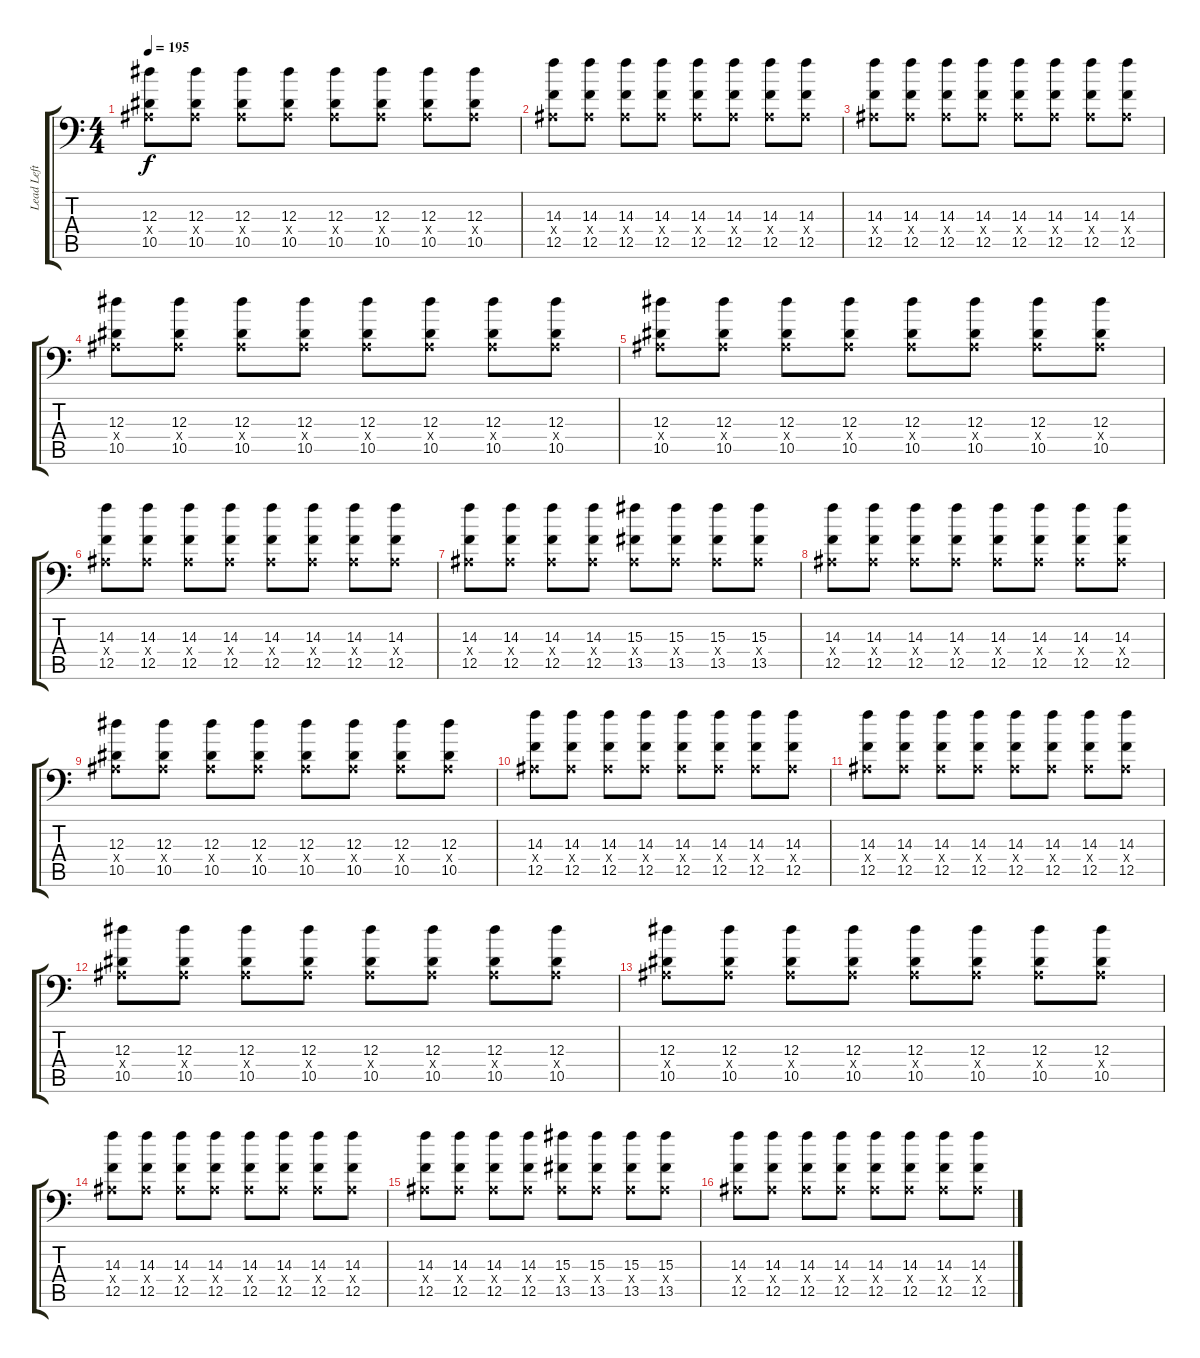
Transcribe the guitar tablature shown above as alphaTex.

\track ("Lead Left 1" "Lead Left ") {instrument distortionguitar}
\staff {score tabs}
\tuning (C4 G3 Eb3 Bb2 F2 Bb1) {hide}
\ts (4 4)
\tempo 195
\clef f4
\ks c
(12.3 0.4{x} 10.5).8{dy f} (12.3 0.4{x} 10.5).8 (12.3 0.4{x} 10.5).8 (12.3 0.4{x} 10.5).8 (12.3 0.4{x} 10.5).8 (12.3 0.4{x} 10.5).8 (12.3 0.4{x} 10.5).8 (12.3 0.4{x} 10.5).8 |
(14.3 0.4{x} 12.5).8 (14.3 0.4{x} 12.5).8 (14.3 0.4{x} 12.5).8 (14.3 0.4{x} 12.5).8 (14.3 0.4{x} 12.5).8 (14.3 0.4{x} 12.5).8 (14.3 0.4{x} 12.5).8 (14.3 0.4{x} 12.5).8 |
(14.3 0.4{x} 12.5).8 (14.3 0.4{x} 12.5).8 (14.3 0.4{x} 12.5).8 (14.3 0.4{x} 12.5).8 (14.3 0.4{x} 12.5).8 (14.3 0.4{x} 12.5).8 (14.3 0.4{x} 12.5).8 (14.3 0.4{x} 12.5).8 |
(12.3 0.4{x} 10.5).8 (12.3 0.4{x} 10.5).8 (12.3 0.4{x} 10.5).8 (12.3 0.4{x} 10.5).8 (12.3 0.4{x} 10.5).8 (12.3 0.4{x} 10.5).8 (12.3 0.4{x} 10.5).8 (12.3 0.4{x} 10.5).8 |
(12.3 0.4{x} 10.5).8 (12.3 0.4{x} 10.5).8 (12.3 0.4{x} 10.5).8 (12.3 0.4{x} 10.5).8 (12.3 0.4{x} 10.5).8 (12.3 0.4{x} 10.5).8 (12.3 0.4{x} 10.5).8 (12.3 0.4{x} 10.5).8 |
(14.3 0.4{x} 12.5).8 (14.3 0.4{x} 12.5).8 (14.3 0.4{x} 12.5).8 (14.3 0.4{x} 12.5).8 (14.3 0.4{x} 12.5).8 (14.3 0.4{x} 12.5).8 (14.3 0.4{x} 12.5).8 (14.3 0.4{x} 12.5).8 |
(14.3 0.4{x} 12.5).8 (14.3 0.4{x} 12.5).8 (14.3 0.4{x} 12.5).8 (14.3 0.4{x} 12.5).8 (15.3 0.4{x} 13.5).8 (15.3 0.4{x} 13.5).8 (15.3 0.4{x} 13.5).8 (15.3 0.4{x} 13.5).8 |
(14.3 0.4{x} 12.5).8 (14.3 0.4{x} 12.5).8 (14.3 0.4{x} 12.5).8 (14.3 0.4{x} 12.5).8 (14.3 0.4{x} 12.5).8 (14.3 0.4{x} 12.5).8 (14.3 0.4{x} 12.5).8 (14.3 0.4{x} 12.5).8 |
(12.3 0.4{x} 10.5).8 (12.3 0.4{x} 10.5).8 (12.3 0.4{x} 10.5).8 (12.3 0.4{x} 10.5).8 (12.3 0.4{x} 10.5).8 (12.3 0.4{x} 10.5).8 (12.3 0.4{x} 10.5).8 (12.3 0.4{x} 10.5).8 |
(14.3 0.4{x} 12.5).8 (14.3 0.4{x} 12.5).8 (14.3 0.4{x} 12.5).8 (14.3 0.4{x} 12.5).8 (14.3 0.4{x} 12.5).8 (14.3 0.4{x} 12.5).8 (14.3 0.4{x} 12.5).8 (14.3 0.4{x} 12.5).8 |
(14.3 0.4{x} 12.5).8 (14.3 0.4{x} 12.5).8 (14.3 0.4{x} 12.5).8 (14.3 0.4{x} 12.5).8 (14.3 0.4{x} 12.5).8 (14.3 0.4{x} 12.5).8 (14.3 0.4{x} 12.5).8 (14.3 0.4{x} 12.5).8 |
(12.3 0.4{x} 10.5).8 (12.3 0.4{x} 10.5).8 (12.3 0.4{x} 10.5).8 (12.3 0.4{x} 10.5).8 (12.3 0.4{x} 10.5).8 (12.3 0.4{x} 10.5).8 (12.3 0.4{x} 10.5).8 (12.3 0.4{x} 10.5).8 |
(12.3 0.4{x} 10.5).8 (12.3 0.4{x} 10.5).8 (12.3 0.4{x} 10.5).8 (12.3 0.4{x} 10.5).8 (12.3 0.4{x} 10.5).8 (12.3 0.4{x} 10.5).8 (12.3 0.4{x} 10.5).8 (12.3 0.4{x} 10.5).8 |
(14.3 0.4{x} 12.5).8 (14.3 0.4{x} 12.5).8 (14.3 0.4{x} 12.5).8 (14.3 0.4{x} 12.5).8 (14.3 0.4{x} 12.5).8 (14.3 0.4{x} 12.5).8 (14.3 0.4{x} 12.5).8 (14.3 0.4{x} 12.5).8 |
(14.3 0.4{x} 12.5).8 (14.3 0.4{x} 12.5).8 (14.3 0.4{x} 12.5).8 (14.3 0.4{x} 12.5).8 (15.3 0.4{x} 13.5).8 (15.3 0.4{x} 13.5).8 (15.3 0.4{x} 13.5).8 (15.3 0.4{x} 13.5).8 |
(14.3 0.4{x} 12.5).8 (14.3 0.4{x} 12.5).8 (14.3 0.4{x} 12.5).8 (14.3 0.4{x} 12.5).8 (14.3 0.4{x} 12.5).8 (14.3 0.4{x} 12.5).8 (14.3 0.4{x} 12.5).8 (14.3 0.4{x} 12.5).8
